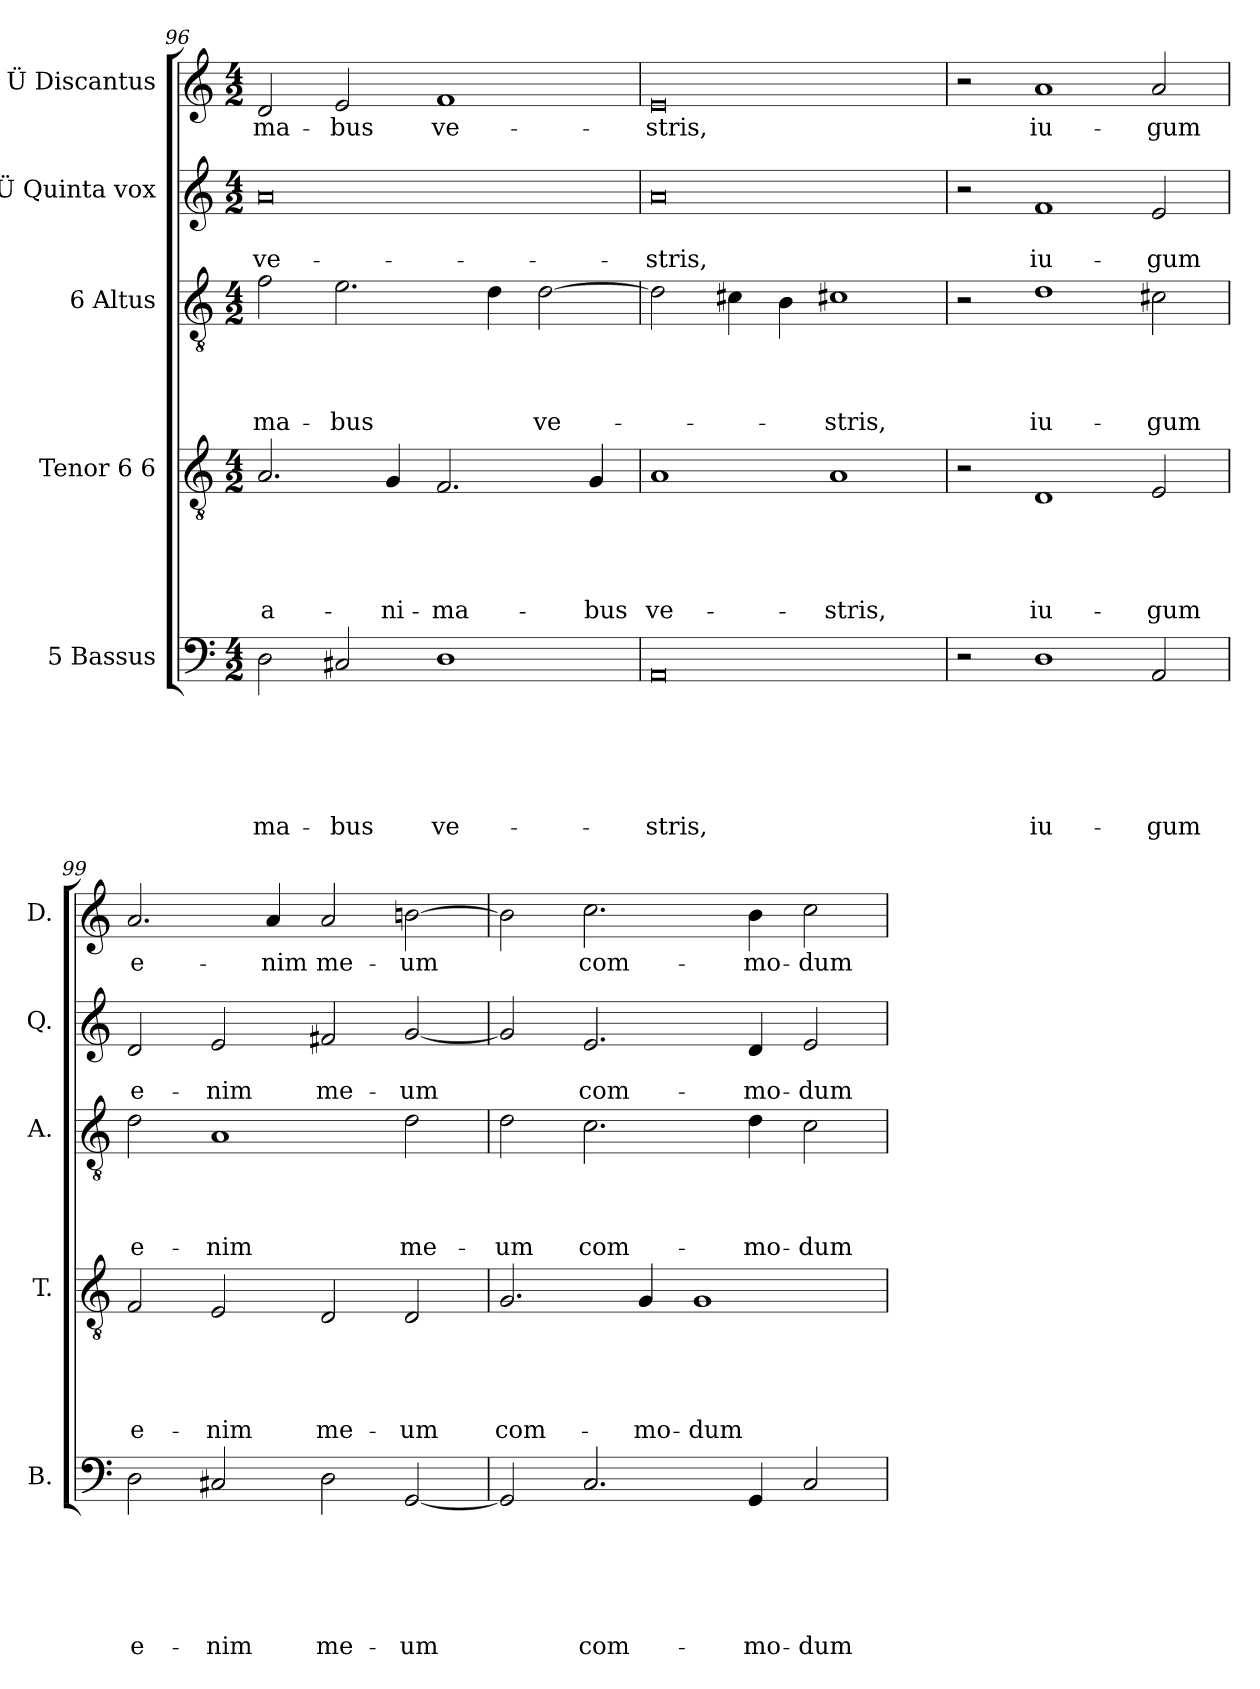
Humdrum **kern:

**kern	**text	**text	**text	**text	**text	**text	**kern	**text	**text	**text	**text	**text	**kern	**text	**text	**text	**text	**kern	**text	**text	**kern	**text
*part5	*part5	*part5	*part5	*part5	*part5	*part5	*part4	*part4	*part4	*part4	*part4	*part4	*part3	*part3	*part3	*part3	*part3	*part2	*part2	*part2	*part1	*part1
*staff5	*staff5	*staff5	*staff5	*staff5	*staff5	*staff5	*staff4	*staff4	*staff4	*staff4	*staff4	*staff4	*staff3	*staff3	*staff3	*staff3	*staff3	*staff2	*staff2	*staff2	*staff1	*staff1
*I"5 Bassus	*	*	*	*	*	*	*I"Tenor 6 6	*	*	*	*	*	*I"6 Altus	*	*	*	*	*I"Ü Quinta vox	*	*	*I"Ü Discantus	*
*I'B.	*	*	*	*	*	*	*I'T.	*	*	*	*	*	*I'A.	*	*	*	*	*I'Q.	*	*	*I'D.	*
*clefF4	*	*	*	*	*	*	*clefGv2	*	*	*	*	*	*clefGv2	*	*	*	*	*clefG2	*	*	*clefG2	*
*k[]	*	*	*	*	*	*	*k[]	*	*	*	*	*	*k[]	*	*	*	*	*k[]	*	*	*k[]	*
*C:	*	*	*	*	*	*	*C:	*	*	*	*	*	*C:	*	*	*	*	*C:	*	*	*C:	*
*M4/2	*	*	*	*	*	*	*M4/2	*	*	*	*	*	*M4/2	*	*	*	*	*M4/2	*	*	*M4/2	*
=96	=96	=96	=96	=96	=96	=96	=96	=96	=96	=96	=96	=96	=96	=96	=96	=96	=96	=96	=96	=96	=96	=96
!	!	!	!	!	!	!LO:LY:b	!	!	!	!	!	!LO:LY:b	!	!	!	!	!LO:LY:b	!	!	!LO:LY:b	!	!LO:LY:b
2D\	.	.	.	.	.	-ma-	2.A/	.	.	.	.	a-	2f\	.	.	.	-ma-	0a	.	ve-	2d/	-ma-
!	!	!	!	!	!	!LO:LY:b	!	!	!	!	!	!	!	!	!	!	!LO:LY:b	!	!	!	!	!LO:LY:b
2C#X/	.	.	.	.	.	-bus	.	.	.	.	.	.	2.e\	.	.	.	-bus	.	.	.	2e/	-bus
!	!	!	!	!	!	!	!	!	!	!	!	!LO:LY:b	!	!	!	!	!	!	!	!	!	!
.	.	.	.	.	.	.	4G/	.	.	.	.	-ni-	.	.	.	.	.	.	.	.	.	.
!	!	!	!	!	!	!LO:LY:b	!	!	!	!	!	!LO:LY:b	!	!	!	!	!	!	!	!	!	!LO:LY:b
1D	.	.	.	.	.	ve-	2.F/	.	.	.	.	-ma-	.	.	.	.	.	.	.	.	1f	ve-
.	.	.	.	.	.	.	.	.	.	.	.	.	4d\	.	.	.	.	.	.	.	.	.
!	!	!	!	!	!	!	!	!	!	!	!	!	!	!	!	!	!LO:LY:b	!	!	!	!	!
.	.	.	.	.	.	.	.	.	.	.	.	.	[>2d\	.	.	.	ve-	.	.	.	.	.
!	!	!	!	!	!	!	!	!	!	!	!	!LO:LY:b	!	!	!	!	!	!	!	!	!	!
.	.	.	.	.	.	.	4G/	.	.	.	.	-bus	.	.	.	.	.	.	.	.	.	.
=97	=97	=97	=97	=97	=97	=97	=97	=97	=97	=97	=97	=97	=97	=97	=97	=97	=97	=97	=97	=97	=97	=97
!	!	!	!	!	!	!LO:LY:b	!	!	!	!	!	!LO:LY:b	!	!	!	!	!	!	!	!LO:LY:b	!	!LO:LY:b
0AA	.	.	.	.	.	-stris,	1A	.	.	.	.	ve-	2d\]	.	.	.	.	0a	.	-stris,	0e	-stris,
.	.	.	.	.	.	.	.	.	.	.	.	.	4c#X\	.	.	.	.	.	.	.	.	.
.	.	.	.	.	.	.	.	.	.	.	.	.	4B\	.	.	.	.	.	.	.	.	.
!	!	!	!	!	!	!	!	!	!	!	!	!LO:LY:b	!	!	!	!	!LO:LY:b	!	!	!	!	!
.	.	.	.	.	.	.	1A	.	.	.	.	-stris,	1c#X	.	.	.	-stris,	.	.	.	.	.
!!LO:LB:g=z
=98	=98	=98	=98	=98	=98	=98	=98	=98	=98	=98	=98	=98	=98	=98	=98	=98	=98	=98	=98	=98	=98	=98
2r	.	.	.	.	.	.	2r	.	.	.	.	.	2r	.	.	.	.	2r	.	.	2r	.
!	!	!	!	!	!	!LO:LY:b	!	!	!	!	!	!LO:LY:b	!	!	!	!	!LO:LY:b	!	!	!LO:LY:b	!	!LO:LY:b
1D	.	.	.	.	.	iu-	1D	.	.	.	.	iu-	1d	.	.	.	iu-	1f	.	iu-	1a	iu-
!	!	!	!	!	!	!LO:LY:b	!	!	!	!	!	!LO:LY:b	!	!	!	!	!LO:LY:b	!	!	!LO:LY:b	!	!LO:LY:b
2AA/	.	.	.	.	.	-gum	2E/	.	.	.	.	-gum	2c#X\	.	.	.	-gum	2e/	.	-gum	2a/	-gum
=99	=99	=99	=99	=99	=99	=99	=99	=99	=99	=99	=99	=99	=99	=99	=99	=99	=99	=99	=99	=99	=99	=99
!	!	!	!	!	!	!LO:LY:b	!	!	!	!	!	!LO:LY:b	!	!	!	!	!LO:LY:b	!	!	!LO:LY:b	!	!LO:LY:b
2D\	.	.	.	.	.	e-	2F/	.	.	.	.	e-	2d\	.	.	.	e-	2d/	.	e-	2.a/	e-
!	!	!	!	!	!	!LO:LY:b	!	!	!	!	!	!LO:LY:b	!	!	!	!	!LO:LY:b	!	!	!LO:LY:b	!	!
2C#X/	.	.	.	.	.	-nim	2E/	.	.	.	.	-nim	1A	.	.	.	-nim	2e/	.	-nim	.	.
!	!	!	!	!	!	!	!	!	!	!	!	!	!	!	!	!	!	!	!	!	!	!LO:LY:b
.	.	.	.	.	.	.	.	.	.	.	.	.	.	.	.	.	.	.	.	.	4a/	-nim
!	!	!	!	!	!	!LO:LY:b	!	!	!	!	!	!LO:LY:b	!	!	!	!	!	!	!	!LO:LY:b	!	!LO:LY:b
2D\	.	.	.	.	.	me-	2D/	.	.	.	.	me-	.	.	.	.	.	2f#X/	.	me-	2a/	me-
!	!	!	!	!	!	!LO:LY:b	!	!	!	!	!	!LO:LY:b	!	!	!	!	!LO:LY:b	!	!	!LO:LY:b	!	!LO:LY:b
[<2GG/	.	.	.	.	.	-um	2D/	.	.	.	.	-um	2d\	.	.	.	me-	[<2g/	.	-um	[>2bn\	-um
=100	=100	=100	=100	=100	=100	=100	=100	=100	=100	=100	=100	=100	=100	=100	=100	=100	=100	=100	=100	=100	=100	=100
!	!	!	!	!	!	!	!	!	!	!	!	!LO:LY:b	!	!	!	!	!LO:LY:b	!	!	!	!	!
2GG/]	.	.	.	.	.	.	2.G/	.	.	.	.	com-	2d\	.	.	.	-um	2g/]	.	.	2b\]	.
!	!	!	!	!	!	!LO:LY:b	!	!	!	!	!	!	!	!	!	!	!LO:LY:b	!	!	!LO:LY:b	!	!LO:LY:b
2.C/	.	.	.	.	.	com-	.	.	.	.	.	.	2.c\	.	.	.	com-	2.e/	.	com-	2.cc\	com-
!	!	!	!	!	!	!	!	!	!	!	!	!LO:LY:b	!	!	!	!	!	!	!	!	!	!
.	.	.	.	.	.	.	4G/	.	.	.	.	-mo-	.	.	.	.	.	.	.	.	.	.
!	!	!	!	!	!	!	!	!	!	!	!	!LO:LY:b	!	!	!	!	!	!	!	!	!	!
.	.	.	.	.	.	.	1G	.	.	.	.	-dum	.	.	.	.	.	.	.	.	.	.
!	!	!	!	!	!	!LO:LY:b	!	!	!	!	!	!	!	!	!	!	!LO:LY:b	!	!	!LO:LY:b	!	!LO:LY:b
4GG/	.	.	.	.	.	-mo-	.	.	.	.	.	.	4d\	.	.	.	-mo-	4d/	.	-mo-	4b\	-mo-
!	!	!	!	!	!	!LO:LY:b	!	!	!	!	!	!	!	!	!	!	!LO:LY:b	!	!	!LO:LY:b	!	!LO:LY:b
2C/	.	.	.	.	.	-dum	.	.	.	.	.	.	2c\	.	.	.	-dum	2e/	.	-dum	2cc\	-dum
=	=	=	=	=	=	=	=	=	=	=	=	=	=	=	=	=	=	=	=	=	=	=
*-	*-	*-	*-	*-	*-	*-	*-	*-	*-	*-	*-	*-	*-	*-	*-	*-	*-	*-	*-	*-	*-	*-
